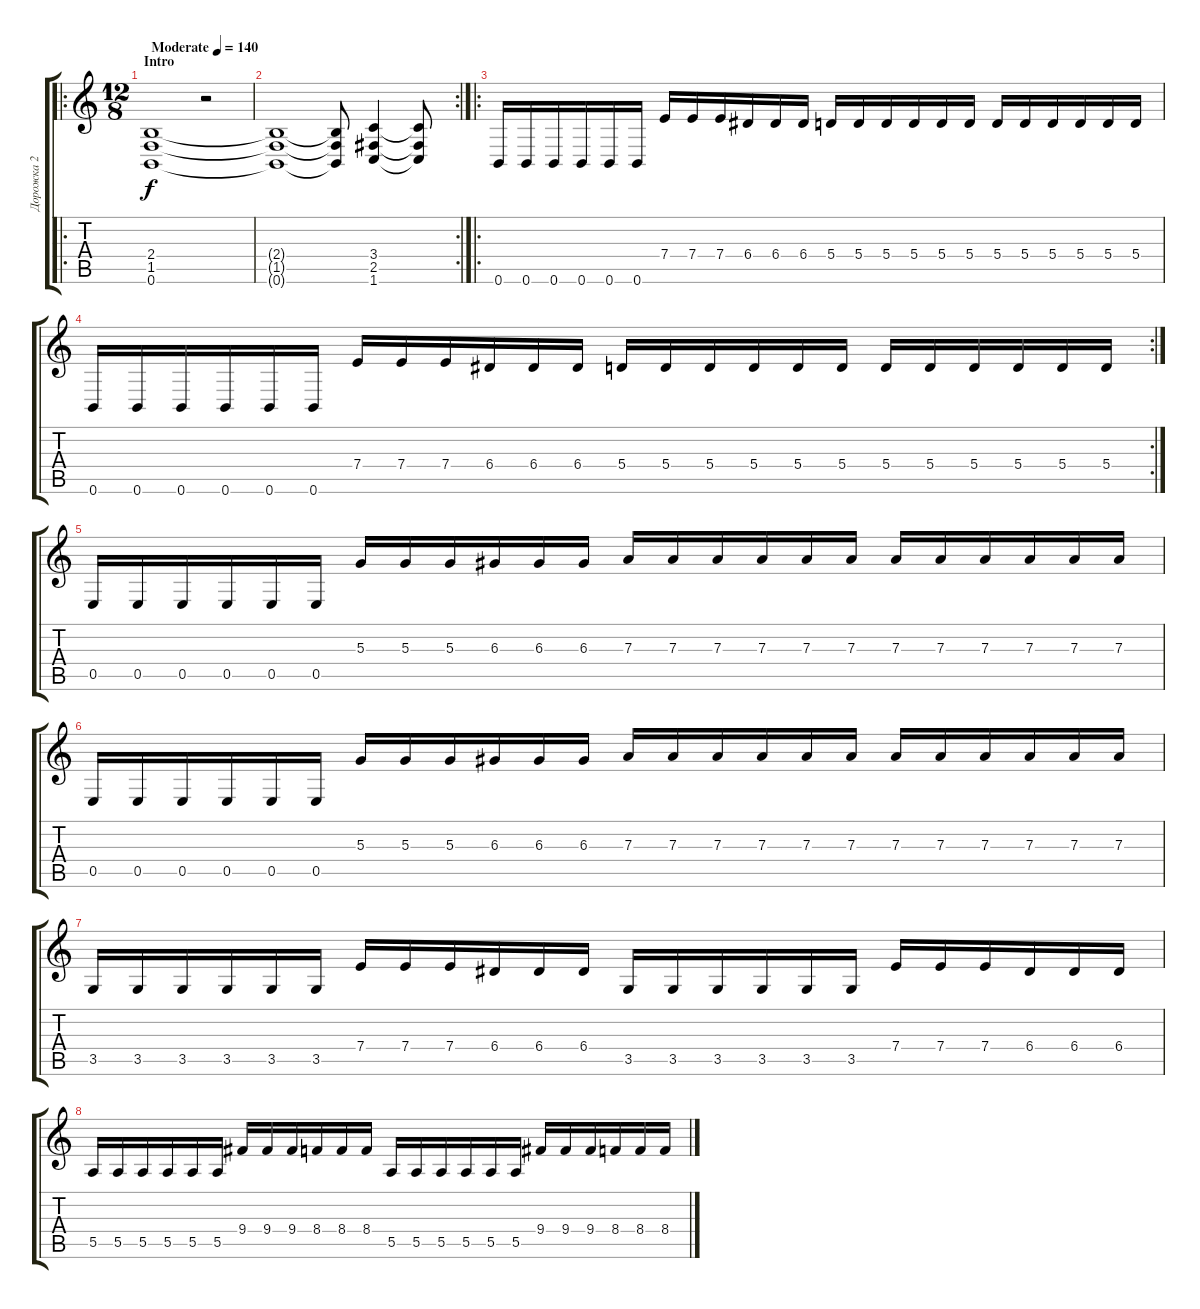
\track ("Дорожка 2" "Дорожка 2") {instrument distortionguitar}
\staff {score tabs}
\tuning (B3 Gb3 D3 A2 E2 B1) {hide}
\ro
\ts (12 8)
\section ("" "Intro")
\tempo (140 "Moderate")
\clef g2
\ks c
(2.4 1.5 0.6).1{dy f instrument distortionguitar} r.2 |
\rc 2
(2.4{t} 1.5{t} 0.6{t}).1 (2.4{t} 1.5{t} 0.6{t}).8 (3.4 2.5 1.6).4 (3.4{t} 2.5{t} 1.6{t}).8 |
\ro
0.6.16 0.6.16 0.6.16 0.6.16 0.6.16 0.6.16 7.4.16 7.4.16 7.4.16 6.4.16 6.4.16 6.4.16 5.4.16 5.4.16 5.4.16 5.4.16 5.4.16 5.4.16 5.4.16 5.4.16 5.4.16 5.4.16 5.4.16 5.4.16 |
\rc 2
0.6.16 0.6.16 0.6.16 0.6.16 0.6.16 0.6.16 7.4.16 7.4.16 7.4.16 6.4.16 6.4.16 6.4.16 5.4.16 5.4.16 5.4.16 5.4.16 5.4.16 5.4.16 5.4.16 5.4.16 5.4.16 5.4.16 5.4.16 5.4.16 |
0.5.16 0.5.16 0.5.16 0.5.16 0.5.16 0.5.16 5.3.16 5.3.16 5.3.16 6.3.16 6.3.16 6.3.16 7.3.16 7.3.16 7.3.16 7.3.16 7.3.16 7.3.16 7.3.16 7.3.16 7.3.16 7.3.16 7.3.16 7.3.16 |
0.5.16 0.5.16 0.5.16 0.5.16 0.5.16 0.5.16 5.3.16 5.3.16 5.3.16 6.3.16 6.3.16 6.3.16 7.3.16 7.3.16 7.3.16 7.3.16 7.3.16 7.3.16 7.3.16 7.3.16 7.3.16 7.3.16 7.3.16 7.3.16 |
3.5.16 3.5.16 3.5.16 3.5.16 3.5.16 3.5.16 7.4.16 7.4.16 7.4.16 6.4.16 6.4.16 6.4.16 3.5.16 3.5.16 3.5.16 3.5.16 3.5.16 3.5.16 7.4.16 7.4.16 7.4.16 6.4.16 6.4.16 6.4.16 |
5.5.16 5.5.16 5.5.16 5.5.16 5.5.16 5.5.16 9.4.16 9.4.16 9.4.16 8.4.16 8.4.16 8.4.16 5.5.16 5.5.16 5.5.16 5.5.16 5.5.16 5.5.16 9.4.16 9.4.16 9.4.16 8.4.16 8.4.16 8.4.16
